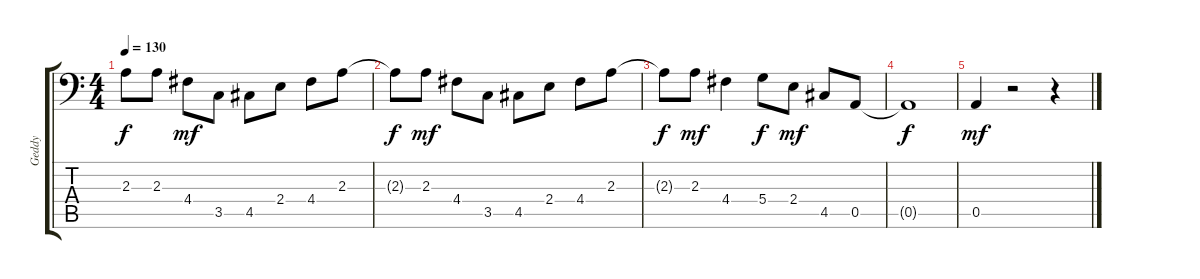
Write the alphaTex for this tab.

\track ("Geddy" "Geddy") {instrument electricbassfinger}
\staff {score tabs}
\tuning (E3 B2 G2 D2 A1 E1) {hide}
\ts (4 4)
\tempo 130
\clef f4
\ks c
2.3.8{dy f} 2.3.8 4.4.8{dy mf} 3.5.8 4.5.8 2.4.8 4.4.8 2.3.8 |
2.3{t}.8{dy f} 2.3.8{dy mf} 4.4.8 3.5.8 4.5.8 2.4.8 4.4.8 2.3.8 |
2.3{t}.8{dy f} 2.3.8{dy mf} 4.4.4 5.4.8{dy f} 2.4.8{dy mf} 4.5.8 0.5.8 |
0.5{t}.1{dy f} |
0.5.4{dy mf} r.2 r.4
